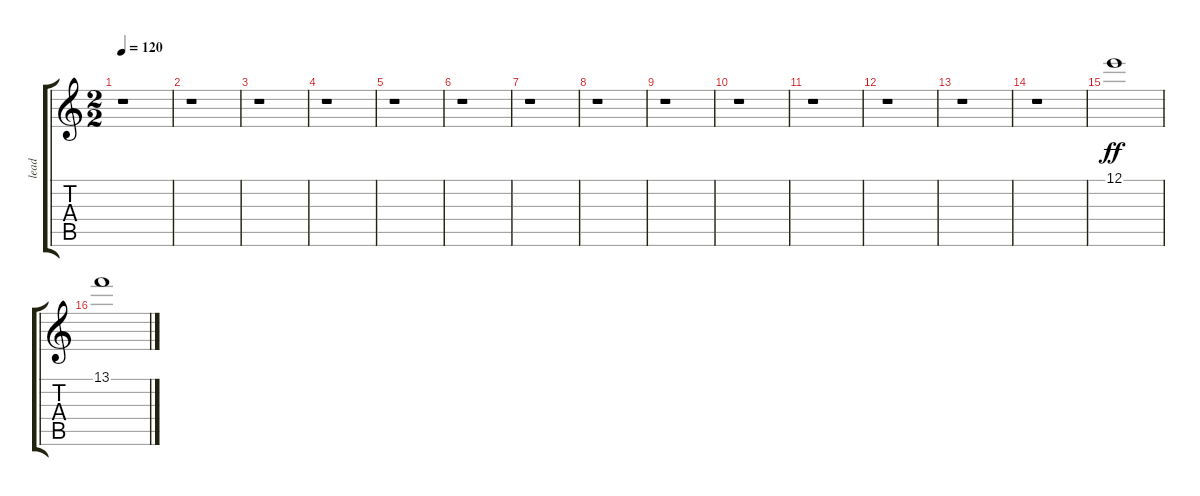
\track ("lead" "lead") {instrument distortionguitar}
\staff {score tabs}
\tuning (E4 B3 G3 D3 A2 E2) {hide}
\ts (2 2)
\tempo 120
\clef g2
\ks c
r.1{dy f} |
r.1 |
r.1 |
r.1 |
r.1 |
r.1 |
r.1 |
r.1 |
r.1 |
r.1 |
r.1 |
r.1 |
r.1 |
r.1 |
12.1.1{dy ff volume 16} |
13.1.1
